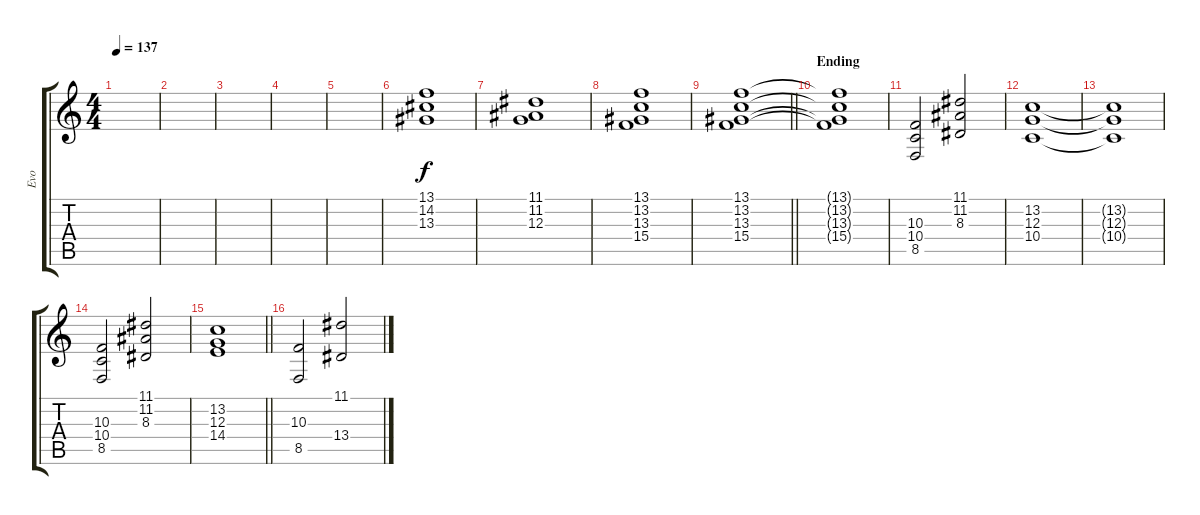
\track ("Evo" "Evo") {instrument stringensemble1}
\staff {score tabs}
\tuning (E4 B3 G3 D3 A2 E2) {hide}
\ts (4 4)
\tempo 137
\clef g2
\ks c
|
|
|
|
|
(13.1 14.2 13.3).1 |
(11.1 11.2 12.3).1 |
(13.1 13.2 13.3 15.4).1 |
\barLineRight lightlight
(13.1 13.2 13.3 15.4).1 |
\section ("" "Ending")
(13.1{t} 13.2{t} 13.3{t} 15.4{t}).1 |
(10.3 10.4 8.5).2 (11.1 11.2 8.3).2 |
(13.2 12.3 10.4).1 |
(13.2{t} 12.3{t} 10.4{t}).1 |
(10.3 10.4 8.5).2 (11.1 11.2 8.3).2 |
\barLineRight lightlight
(13.2 12.3 14.4).1 |
(10.3 8.5).2 (11.1 13.4).2
